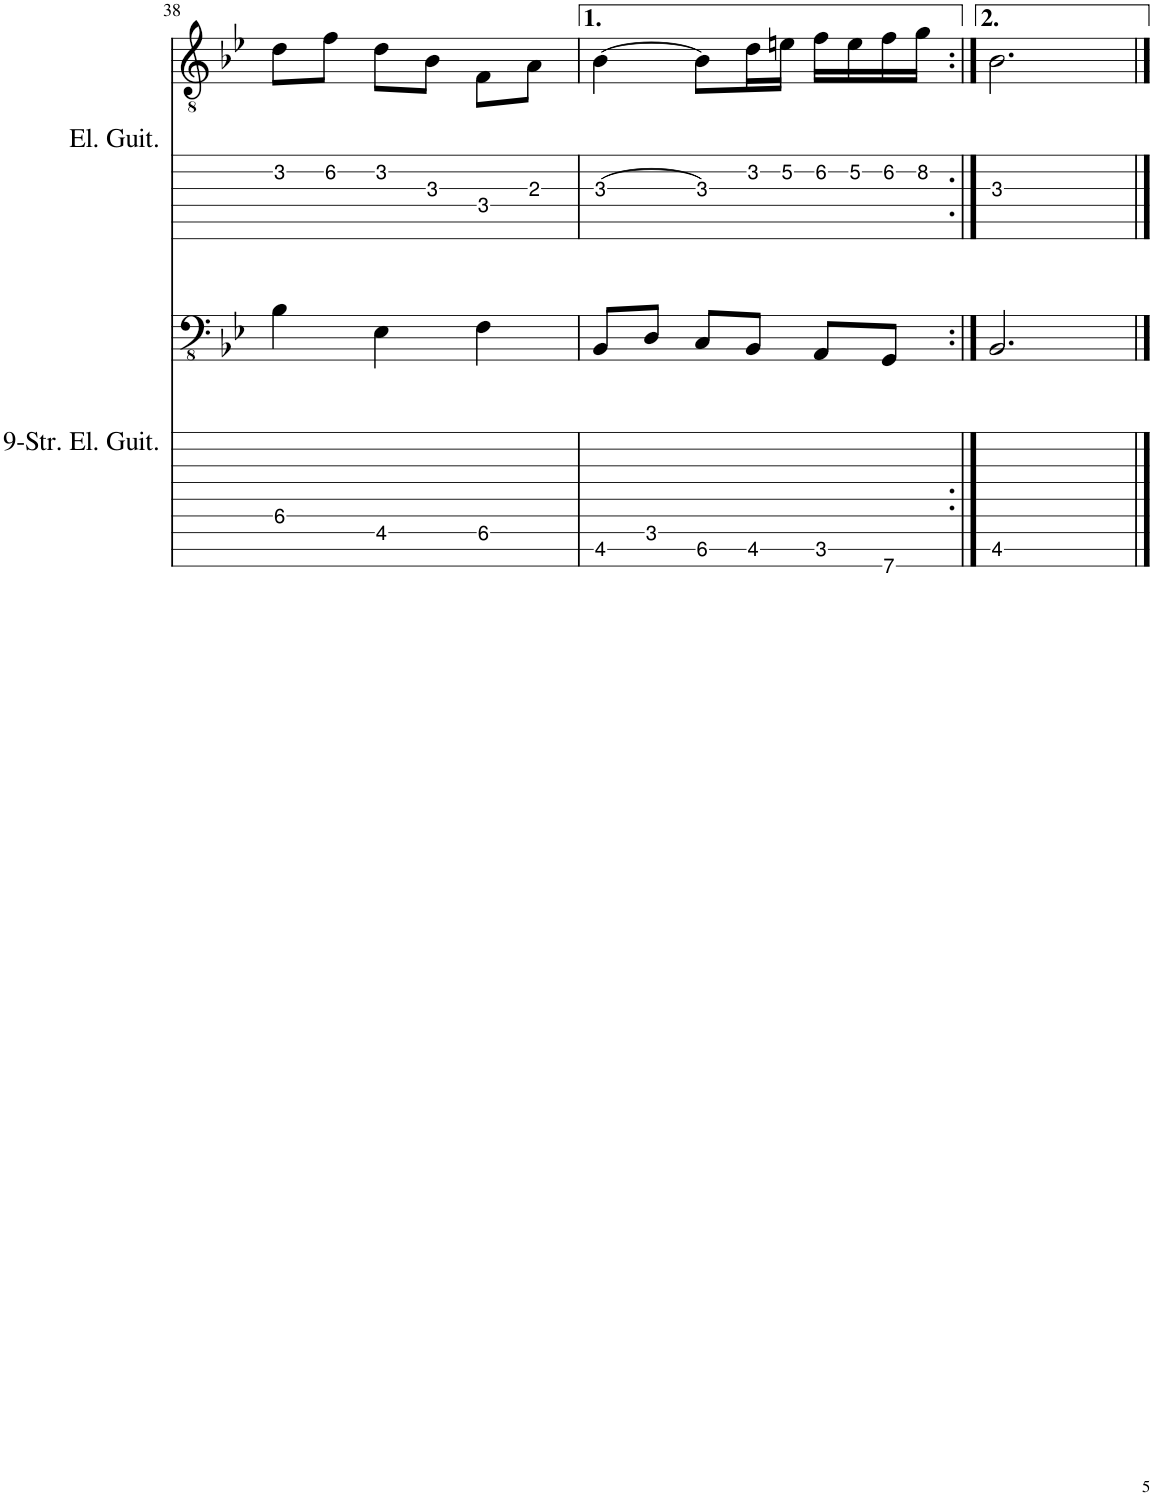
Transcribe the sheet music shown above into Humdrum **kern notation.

**kern	**kern	**kern	**kern
*part2	*part2	*part1	*part1
*staff4	*staff3	*staff2	*staff1
*I"9-String Electric Guitar	*	*I"Electric Guitar	*
*I'9-Str. El. Guit.	*	*I'El. Guit.	*
!!LO:PB:g=z
*clefFv4	*clefFv4	*	*clefGv2
*k[b-e-]	*k[b-e-]	*k[b-e-]	*k[b-e-]
*B-:	*B-:	*B-:	*B-:
*M3/4	*M3/4	*M3/4	*M3/4
=38	=38	=38	=38
4BB-	4BB-\	8dL	8d\L
.	.	8fJ	8f\J
4EE-	4EE-\	8dL	8d\L
.	.	8B-J	8B-\J
4FF	4FF\	8FL	8F\L
.	.	8AJ	8A\J
=39	=39	=39	=39
8BBB-L	8BBB-/L	[4B-	[4B-\
8DDJ	8DD/J	.	.
8CCL	8CC/L	8B-L]	8B-\L]
8BBB-J	8BBB-/J	16dL	16d\L
.	.	16eJJ	16en\JJ
8AAAL	8AAA/L	16fLL	16f\LL
.	.	16eJ	16e\
8GGGJ	8GGG/J	16fL	16f\
.	.	16gJJ	16g\JJ
=40:|!	=40:|!	=40:|!	=40:|!
2.BBB-	2.BBB-/	2.B-	2.B-\
==	==	==	==
*-	*-	*-	*-
